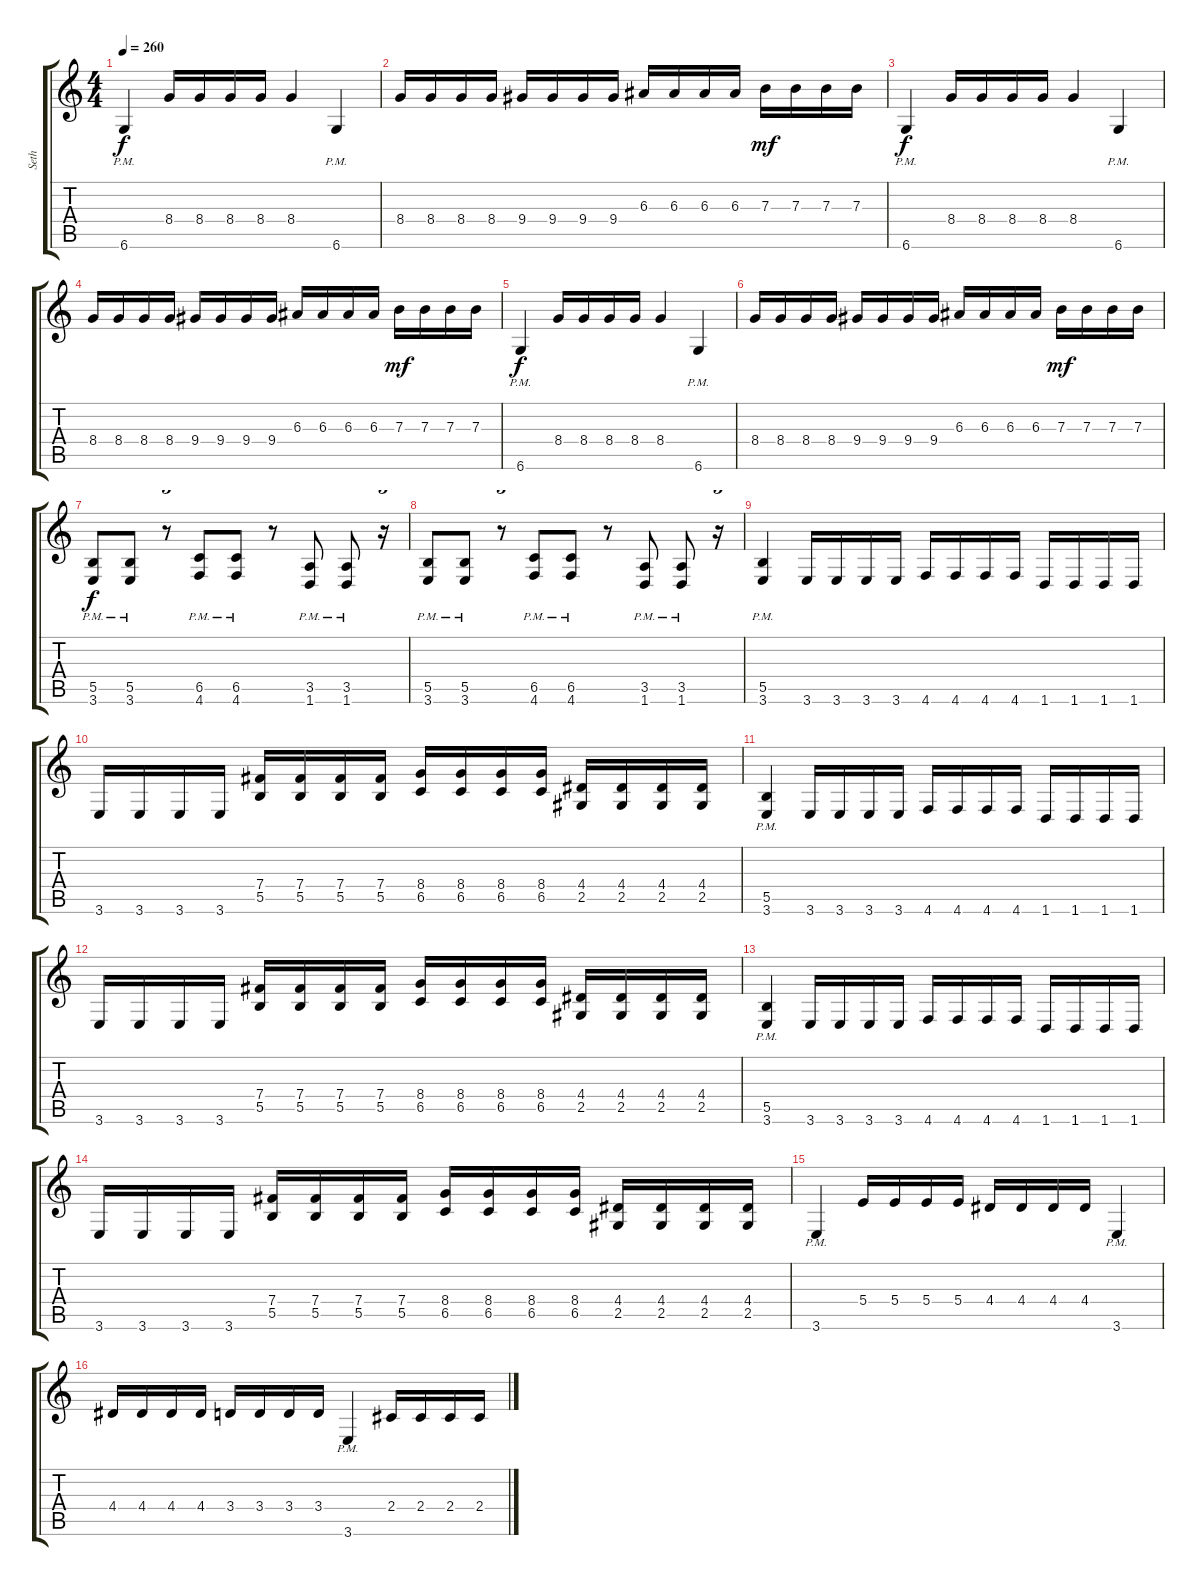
\track ("Seth" "Seth") {instrument distortionguitar}
\staff {score tabs}
\tuning (Db4 Ab3 E3 B2 Gb2 Db2) {hide}
\ts (4 4)
\tempo 260
\clef g2
\ks c
6.6{pm}.4{dy f} 8.4.16 8.4.16 8.4.16 8.4.16 8.4.4 6.6{pm}.4 |
8.4.16 8.4.16 8.4.16 8.4.16 9.4.16 9.4.16 9.4.16 9.4.16 6.3.16 6.3.16 6.3.16 6.3.16 7.3.16{dy mf} 7.3.16 7.3.16 7.3.16 |
6.6{pm}.4{dy f} 8.4.16 8.4.16 8.4.16 8.4.16 8.4.4 6.6{pm}.4 |
8.4.16 8.4.16 8.4.16 8.4.16 9.4.16 9.4.16 9.4.16 9.4.16 6.3.16 6.3.16 6.3.16 6.3.16 7.3.16{dy mf} 7.3.16 7.3.16 7.3.16 |
6.6{pm}.4{dy f} 8.4.16 8.4.16 8.4.16 8.4.16 8.4.4 6.6{pm}.4 |
8.4.16 8.4.16 8.4.16 8.4.16 9.4.16 9.4.16 9.4.16 9.4.16 6.3.16 6.3.16 6.3.16 6.3.16 7.3.16{dy mf} 7.3.16 7.3.16 7.3.16 |
(5.5{pm} 3.6{pm}).8{dy f} (5.5{pm} 3.6{pm}).8 r.8{tu (3 2)} (6.5{pm} 4.6{pm}).8 (6.5{pm} 4.6{pm}).8 r.8 (3.5{pm} 1.6{pm}).8 (3.5{pm} 1.6{pm}).8 r.16{tu (3 2)} |
(5.5{pm} 3.6{pm}).8 (5.5{pm} 3.6{pm}).8 r.8{tu (3 2)} (6.5{pm} 4.6{pm}).8 (6.5{pm} 4.6{pm}).8 r.8 (3.5{pm} 1.6{pm}).8 (3.5{pm} 1.6{pm}).8 r.16{tu (3 2)} |
(5.5{pm} 3.6{pm}).4 3.6.16 3.6.16 3.6.16 3.6.16 4.6.16 4.6.16 4.6.16 4.6.16 1.6.16 1.6.16 1.6.16 1.6.16 |
3.6.16 3.6.16 3.6.16 3.6.16 (7.4 5.5).16 (7.4 5.5).16 (7.4 5.5).16 (7.4 5.5).16 (8.4 6.5).16 (8.4 6.5).16 (8.4 6.5).16 (8.4 6.5).16 (4.4 2.5).16 (4.4 2.5).16 (4.4 2.5).16 (4.4 2.5).16 |
(5.5{pm} 3.6{pm}).4 3.6.16 3.6.16 3.6.16 3.6.16 4.6.16 4.6.16 4.6.16 4.6.16 1.6.16 1.6.16 1.6.16 1.6.16 |
3.6.16 3.6.16 3.6.16 3.6.16 (7.4 5.5).16 (7.4 5.5).16 (7.4 5.5).16 (7.4 5.5).16 (8.4 6.5).16 (8.4 6.5).16 (8.4 6.5).16 (8.4 6.5).16 (4.4 2.5).16 (4.4 2.5).16 (4.4 2.5).16 (4.4 2.5).16 |
(5.5{pm} 3.6{pm}).4 3.6.16 3.6.16 3.6.16 3.6.16 4.6.16 4.6.16 4.6.16 4.6.16 1.6.16 1.6.16 1.6.16 1.6.16 |
3.6.16 3.6.16 3.6.16 3.6.16 (7.4 5.5).16 (7.4 5.5).16 (7.4 5.5).16 (7.4 5.5).16 (8.4 6.5).16 (8.4 6.5).16 (8.4 6.5).16 (8.4 6.5).16 (4.4 2.5).16 (4.4 2.5).16 (4.4 2.5).16 (4.4 2.5).16 |
3.6{pm}.4 5.4.16 5.4.16 5.4.16 5.4.16 4.4.16 4.4.16 4.4.16 4.4.16 3.6{pm}.4 |
4.4.16 4.4.16 4.4.16 4.4.16 3.4.16 3.4.16 3.4.16 3.4.16 3.6{pm}.4 2.4.16 2.4.16 2.4.16 2.4.16
